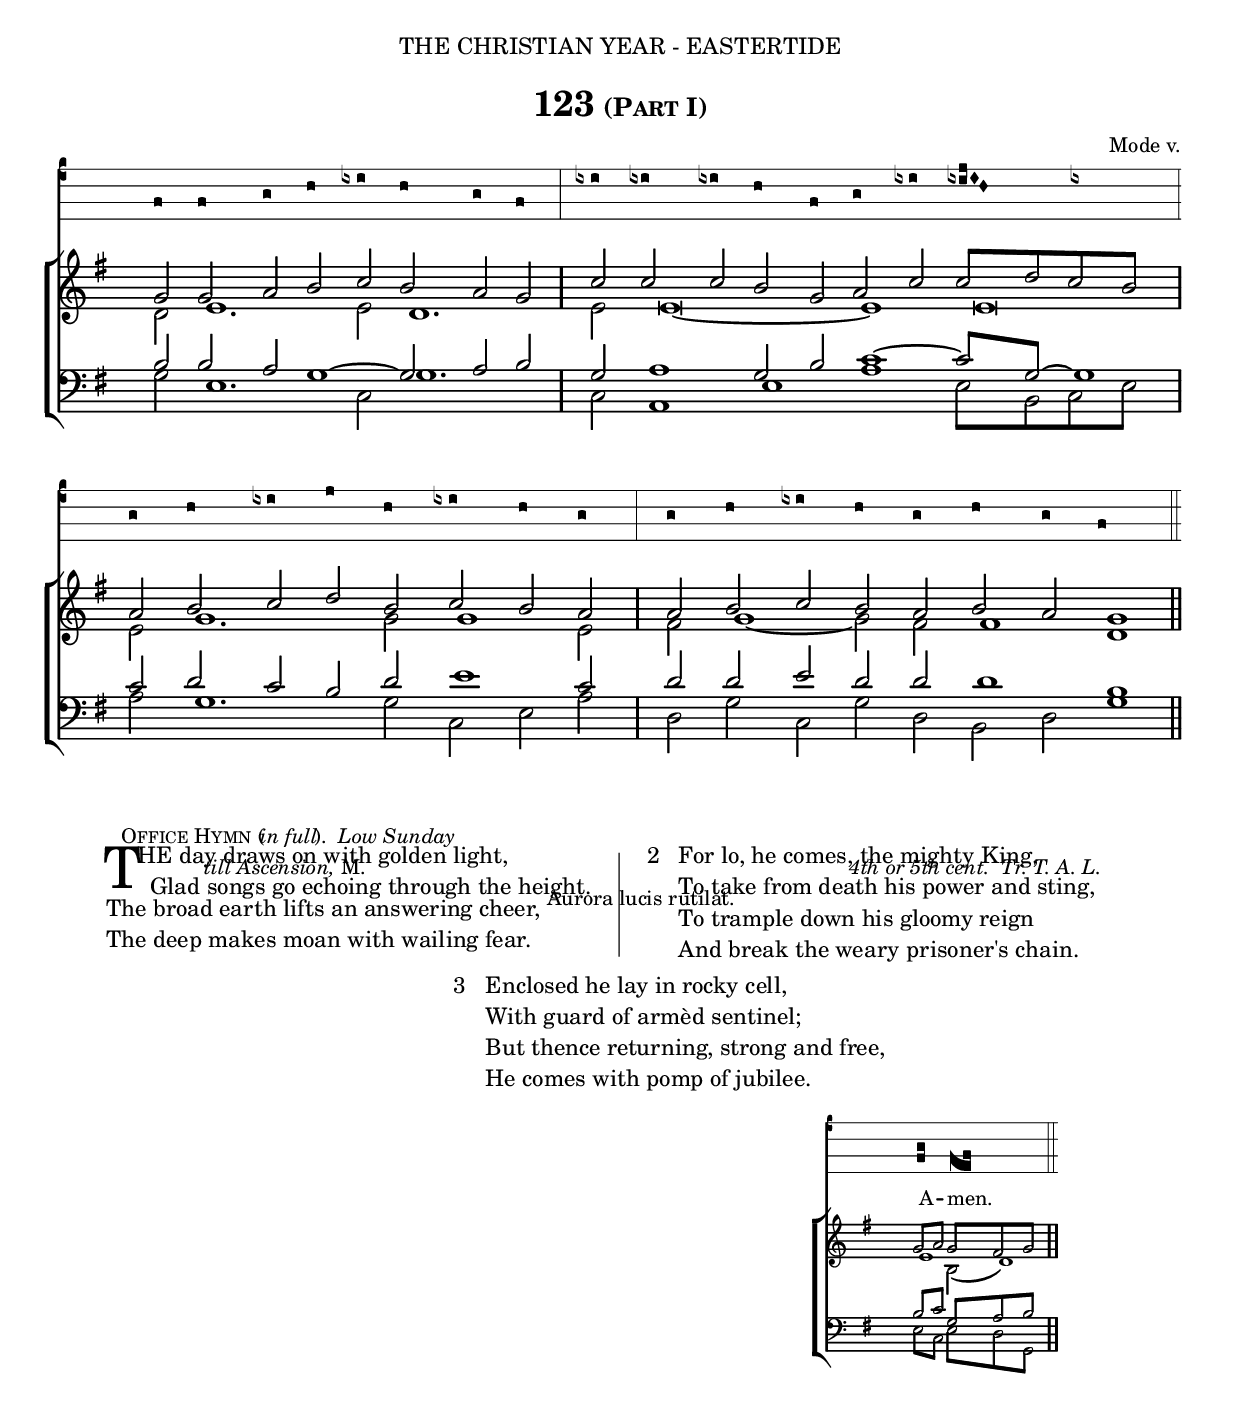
%%% 196.png
%%% Hymn 123 Part 1 The day draws on with golden light
%%% Version 2


\version "2.10"

\include "gregorian-init.ly"

\header {
  dedication = \markup { \center-align {  "THE CHRISTIAN YEAR - EASTERTIDE"
		\hspace #0.1 }}	
		title = \markup { "123" \large \smallCaps "(Part I)" }
  
  arranger = \markup { \small { "Mode v." }}
  
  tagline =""
}

%% macro settings for stemless long note which is 2x duration of regular white note    
ln = {\once \override NoteHead #'duration-log = #0 
           \once \override Stem #'stencil = ##f
           \once \override NoteColumn #'force-hshift = #0.4 }

%% a second set of macro settings for stemless long notes ( 2x duration of regular white note )
%% this one uses X-offset instead of force-hshift.
%% All long notes are offset slightly to the right with respect to any beamed notes which 
%% they are aligned with.  Normally, this is done with force-hshift.  
%% However, when 2 long notes occur one atop the other (i.e. in S + A pats or in T + B parts), then applying force-hshift
%% to both does not work.  Hence one note needs to be moved with the regular force-hshift in the \ln macro above,
%% while the other is moved with X-offset with the macro \lnb
%% In general force-hshift is preferred whenever possible as slurs are adjusted automatically, while X-offset especially
%% when used with a bottom slur often results in a slur starting too far to the left and which then needs manual adjustment. 

lnb = {\once \override NoteHead #'duration-log = #0 
           \once \override Stem #'stencil = ##f
           \once \override NoteHead #'X-offset = #0.8 }


%% settings to generate the double longnotes (breves)

brevenote = { \once \override NoteHead #'duration-log = #-1  
                \once \override NoteColumn #'force-hshift = #0.8 }

	   
%% moves plainsong accidentals leftwards so that they show up more clearly
moveacci = \once \override Accidental #'extra-offset = #'(-0.2 . 0 )

push = \once \override NoteHead #'X-offset = #'1

%%% plainsong voice

plainsong = \context VaticanaVoice  {  \relative c { 
	\clef "vaticana-do3"
	\set fontSize = #3
        \key c \major 

  f8 f8 g8 a8 \moveacci bes8 a8 g8 f8 \bar "|" 
      \moveacci bes!8  bes8  bes8 a8 f8 g8 \moveacci bes!8 \[ bes8 \pes c8 \inclinatum bes8 \inclinatum  a8 \] \bar "|" \break

  g8 a8 \moveacci bes!8 c8 a8 \moveacci bes!8 a8 g8 \bar "|" g8 a8 \moveacci bes!8 a8 g8 a8 g8 f4 \bar "||"
}}
  
  
%%% SATB voices

global = {
  \key g \major 
  \set Staff.midiInstrument = "church organ"
}


soprano = \relative c' {
	\autoBeamOff
  g'8 g a b c b a g \bar "|" c c c b g a c c[d c b] \bar "|" \break
  a b c d b c b a \bar "|" a b c b a b a \ln g4 \bar "||"
}


alto = \relative c' {
	\autoBeamOff
	
d8 \ln e4. e8 \ln d4. \bar "|" e8 \brevenote e\breve *1/4 ~ \ln e4 \brevenote e\breve*1/4 \bar "|" \break
e8 \ln g4. g8 \ln g4 e8 \bar "|" fis8 \ln g4 ~ g8 fis8 \ln fis4 \ln d4 \bar "||" 
}


tenor = \relative c { \clef bass
	\autoBeamOff

b'8 b a \ln g4 ~ g8 a b \bar "|" g \ln a4 g8 b \lnb c4 ~ c8[g]~ \ln g4 \bar "|" \break
c8 d c b d \ln e4 c8 \bar "|" d d e d d \ln d4 \ln b4 \bar "||" 
}

bass = \relative c { \clef bass
	\autoBeamOff
	
 g'8 \ln e4. c8 \ln g'4. \bar "|" c,8 \ln a4 \ln e'4 \ln a4 e8[b c e] \bar "|" \break
 a8 \ln g4. g8 c, e a \bar "|" d, g c, g' d b  d \ln g4 \bar "||"
}


#(ly:set-option 'point-and-click #f)

\book {

\paper {
 #(set-paper-size "a4")
%% annotate-spacing = ##t
 print-page-number = ##f
 ragged-last-bottom = ##t
 ragged-bottom = ##t
}

\score {	
  <<
  \new VaticanaStaff {\plainsong }
  \new ChoirStaff <<
   \new Staff = "upper" <<
      \context Voice = sopranos {\voiceOne \global \soprano }
      \context Voice = altos {\voiceTwo \global \alto }
                      >> 
   \new Staff = "lower" <<
      \context Voice = tenors {\voiceOne \global \tenor }
      \context Voice = bass {\voiceTwo \global \bass }
	             >> 
		 >>  
  >>

\layout {
	
  ragged-right = ##f
  ragged-last = ##f
  \context { \Score timing = ##f }
  \context { \Score \override TimeSignature #'transparent = ##t }
  \context { \Score \remove "Mark_engraver" }
  \context { \Staff \consists "Mark_engraver" }
  
  % *** Needed to produce beamed minims - which are quavers in disguise
  \context { \Staff \override NoteHead #'duration-log = #1 }
  \context { \Staff \override Stem #'flag-style = #'no-flag }
  
  \context { \VaticanaStaff
           % *** Increases distance between lines of staff  
           \override StaffSymbol #'staff-space = #1.6            
           % *** Changes staff to black instead of default red
           \revert StaffSymbol #'color
           % *** Makes clef bigger       
           \override Clef #'font-size = #3
           % *** Would make ledger lines black, if there were any
           \revert LedgerLineSpanner #'color
           % *** Makes terminal barline visible 
           \override BarLine #'transparent = ##f 
  	   % *** Remove custos
	   \remove Custos_engraver
	   % needed for certain tweaks
	   \consists "Mark_engraver"
           }
     }
} %%% score bracket 

%%% A separate score block to generate the midi minus the plainsong voice
%%% Since minims are quavers in disguise, tempo has to be set accordingly, tempo set to 2=80

\score {	
  \new ChoirStaff <<
   \new Staff = "upper" <<
      \context Voice = sopranos {\voiceOne \global \soprano }
      \context Voice = altos {\voiceTwo \global \alto }
                      >> 
   \new Staff = "lower" <<
      \context Voice = tenors {\voiceOne \global \tenor }
      \context Voice = bass {\voiceTwo \global \bass }
	             >> 
		 >>  

\midi { 
  \context { \Score tempoWholesPerMinute = #(ly:make-moment 80 8) }
       } 
}

%%% Lyric titles and attributions

\markup {
	\column {
	    \line { \small { \hspace #6 \smallCaps  "Office Hymn" "(" \hspace #-1 \italic "in full" \hspace #-1 ")." \italic " Low Sunday"  } }  
	    \line { \small { \hspace #14 \italic "till Ascension," "M."      \hspace #46 \italic "4th or 5th cent.  Tr. T. A. L." } } 
	     \line { \hspace #47 \small "Aurora lucis rutilat." }
} }

\markup { \hspace #1 }

%%% Lyrics

%%% Main lyric block
%%% To fit on one page, lyrics are in 3 columns: column 1 (verses ), column 2 (a dividing line), column 3 (verses); centered last verse

\markup { \hspace #2  %%add space as necc. to center the entire block of lyrics
          \column { %%% super column for entire block of lyrics
	    \line { %% a master line of 3 columns, two for lyrics and one column of a separator line
		\column { %% column 1
	                 \column { %%verse 1 is a column of 2 lines  
	                  \line { \hspace #2.2 \column { \lower #2.4 \fontsize #8 "T" }   %%Drop Cap goes here
				  \hspace #-1.0    %% adjust this if other letters are too far from Drop Cap
				  \column  { \raise #0.0 "HE day draws on with golden light,"
			                                "  Glad songs go echoing through the height." } }   
	                  \line {  \hspace #2.5  %%adjust hspace until this line left edge is flush with Drop Cap
				   \lower  #1.56  %%adjust this until the line spacing looks right
				   \column {   
					   "The broad earth lifts an answering cheer,"
					   "The deep makes moan with wailing fear."
			  		}} 
			         } %%% finish verse 1
		}  %% finish Page column 1
		
	\hspace #2 %%adds horizontal space columns 1 and 2   
			   
	\column { \filled-box #'(0.0 . 0.1) #'( -9 . 1) #0 }   %%% Column 2. This is the line dviding the columns 1 and 3. 
			   	   
	\hspace #2 %%adds horizontal space between columns 2 and 3	
	
	\column { %%start page column 3		
			\line {"2  "
			   \column {	     
				   "For lo, he comes, the mighty King,"
				   "To take from death his power and sting,"
				   "To trample down his gloomy reign"
				   "And break the weary prisoner's chain."
			}}
	    } %%% end column 3
     } %%% end master-line
     %%% centered last verse
                        \hspace #1
     			\line {\hspace #36 "3  "
			   \column {	     
			   "Enclosed he lay in rocky cell,"
			   "With guard of armèd sentinel;"
			   "But thence returning, strong and free,"
			   "He comes with pomp of jubilee."
			}}
     
   } %%% super column bracket
} %%% lyrics markup bracket


%%% Amen score block

\score {  	
  <<
    <<
  \new VaticanaStaff <<
  \context VaticanaVoice = "plainsongamen"  {  \relative c { 	  
	\set Score.timing = ##f
	\override Staff.Clef #'#'font-size = #3
	\clef "vaticana-do3"
	\set fontSize = #3
	\override Staff.StaffSymbol #'staff-space = #1.6
	 
        \[ f8 \pes g8 \]   \[
	    \override NoteHead #'extra-offset = #'(0.0 . -0.1 ) f8 
            \override NoteHead #'extra-offset = #'(-0.38 . 0.0 ) \flexa  e8 \pes 
            \override NoteHead #'extra-offset = #'(0.02 . 0.0 ) f8 \] }} 
                    >> 
 \new Lyrics = "lyrics" { s1 }
 \new ChoirStaff
   <<
   \context Staff = upper \with {  fontSize = #-3  \override StaffSymbol #'staff-space = #(magstep -2) } 
                              << 
	\context Voice = "sopranos" { \relative c' { 
	                                              \clef treble \global
	                                              \voiceOne g'8[ a] g8[ fis8 g8] \bar "||" }}
	\context Voice = "altos"    { \relative c' { 
	                                              \global
	                                              \voiceTwo  \ln e4 b8( \ln d4) \bar "||" }}
	                      >>
	\context Staff = lower \with { fontSize = #-3  \override StaffSymbol #'staff-space = #(magstep -2) } 
	                      <<
	\context Voice = "tenors" { \relative c { 
		                                  \clef bass  \global
	                                          \voiceThree  b'8[ c8] g8[ a8 b8] \bar "||" }}
	\context Voice = "basses" { \relative c { 
	                                          \clef bass  \global
						  \voiceFour e8[ c8] e8[ d8 g,8] \bar "||" }}
			        >> 
   >>
  \context Lyrics = "lyrics" \lyricsto "altos" { \override LyricText #'font-size = #-1  A -- men. }
  >>
>>

\header { breakbefore = ##f piece = " " opus = " " }

\layout {
     indent = 13\cm
     raggedright = ##t
     packed = ##f
     \context { \Score \override TimeSignature #'transparent = ##t }
     \context { \Score \override SeparationItem #'padding = #2 }
     \context { \Staff \override VerticalAxisGroup #'minimum-Y-extent = #'( -5 . 4) }
     \context { \Score \remove "Bar_number_engraver"
		timing = ##f 
              }
     \context { \Staff \override NoteHead #'duration-log = #1 }
     \context { \Staff \override Stem #'flag-style = #'no-flag }
     \context { \VaticanaStaff %%customize vaticana staff context 
	          \revert StaffSymbol #'color
		  \revert LedgerLineSpanner #'color
		  \override BarLine #'transparent = ##f 
		  \remove Custos_engraver
 	} 
} 

}

%%% Separate score block for Amen midi minus plainsong voice
%%% Since the minims are quavers in disguise, the tempo has to be adjusted accordingly. A tempo of 2=80 is set.

\score {  	
 \new ChoirStaff
   <<
   \context Staff = upper \with {  fontSize = #-3  \override StaffSymbol #'staff-space = #(magstep -2) } 
                              << 
		\context Voice = "sopranos" { \relative c' { 
	                                              \clef treble \global
	                                              \voiceOne g'8[ a] g8[ fis8 g8] \bar "||" }}
	\context Voice = "altos"    { \relative c' { 
	                                              \global
	                                              \voiceTwo  \ln e4 b8( \ln d4) \bar "||" }}
	                      >>
	\context Staff = lower \with { fontSize = #-3  \override StaffSymbol #'staff-space = #(magstep -2) } 
	                      <<
	\context Voice = "tenors" { \relative c { 
		                                  \clef bass  \global
	                                          \voiceThree  b'8[ c8] g8[ a8 b8] \bar "||" }}
	\context Voice = "basses" { \relative c { 
	                                          \clef bass  \global
						  \voiceFour e8[ c8] e8[ d8 g,8] \bar "||" }}
			        >> 
   >>
   
\midi {  
   \context {
       \Score 
       tempoWholesPerMinute = #(ly:make-moment 80 8) }
      }

}
	

} %% book bracket

